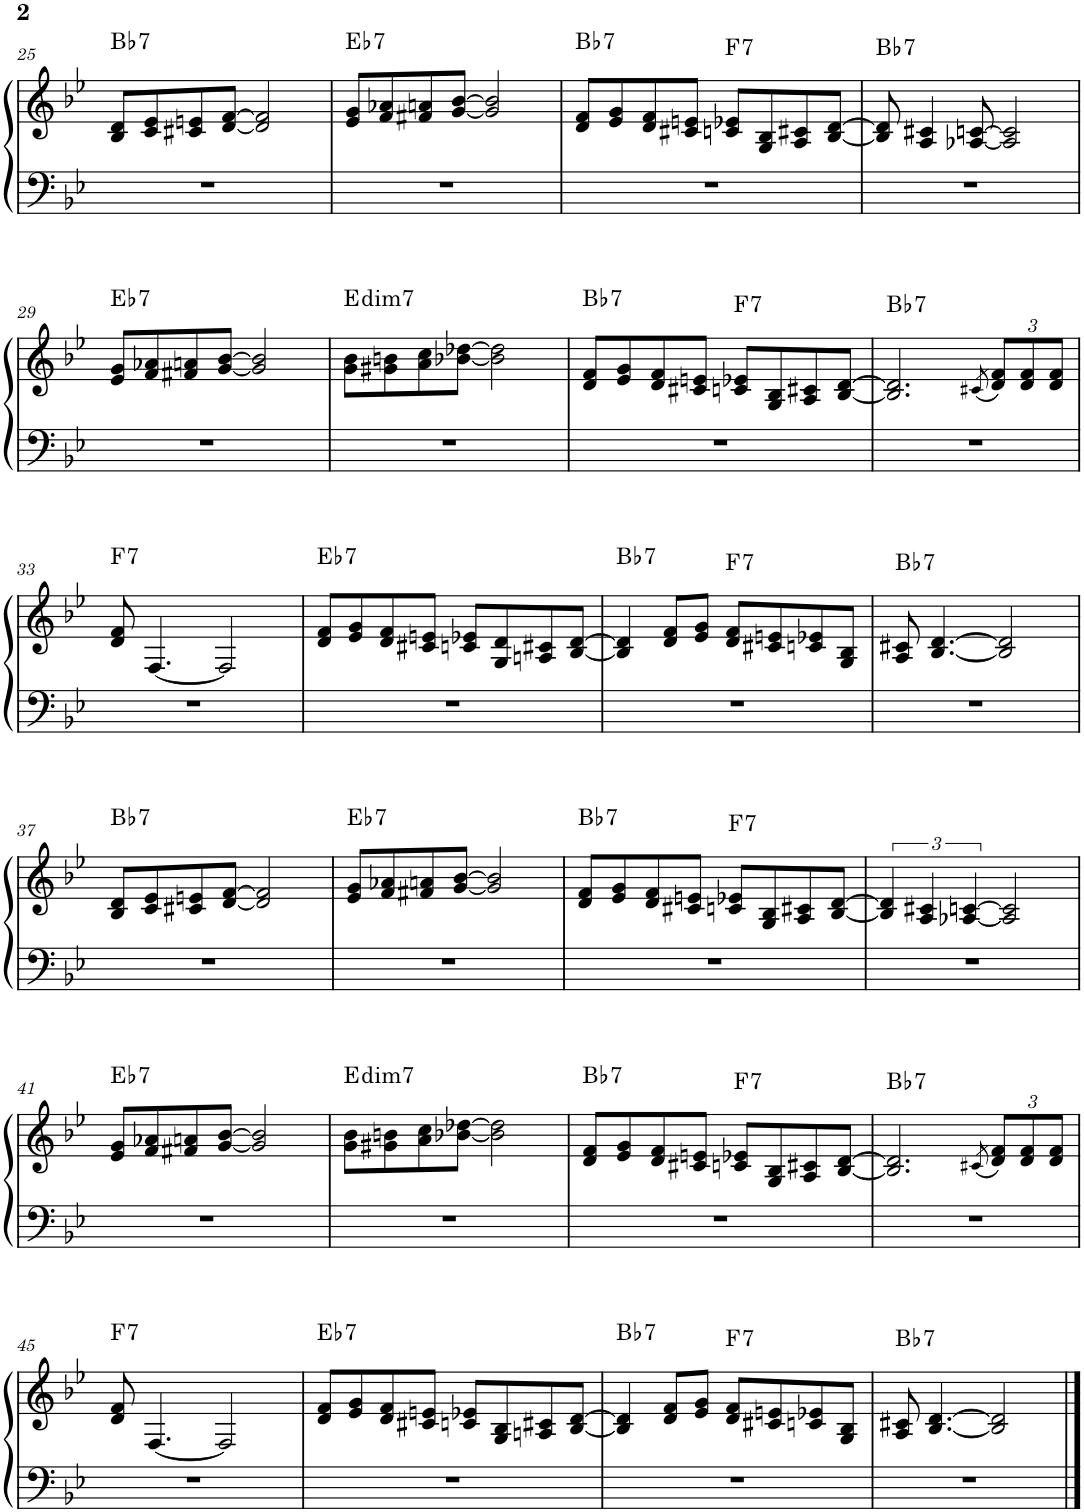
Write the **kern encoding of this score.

**kern	**kern	**harte
*part1	*part1	*part1
*staff2	*staff1	*
*I"Piano	*	*
*I'Pno.	*	*
!!LO:PB:g=z
*clefF4	*clefG2	*
*k[b-e-]	*k[b-e-]	*
*M4/4	*M4/4	*
=25	=25	=25
!	!	!LO:H:kt=7
1r	8B-/ 8d/L	Bb:7
.	8c/ 8e-/	.
.	8c#X/ 8en/	.
.	[8d/ [8f/J	.
.	2d/] 2f/]	.
=26	=26	=26
!	!	!LO:H:kt=7
1r	8e-/ 8g/L	Eb:7
.	8f/ 8a-X/	.
.	8f#X/ 8an/	.
.	[8g/ [8b-/J	.
.	2g/] 2b-/]	.
=27	=27	=27
!	!	!LO:H:kt=7
1r	8d/ 8f/L	Bb:7
.	8e-/ 8g/	.
.	8d/ 8f/	.
.	8c#X/ 8en/J	.
!	!	!LO:H:kt=7
.	8cn/ 8e-X/L	F:7
.	8G/ 8B-/	.
.	8A/ 8c#X/	.
.	[8B-/ [8d/J	.
=28	=28	=28
!	!	!LO:H:kt=7
1r	8B-/] 8d/]	Bb:7
.	4A/ 4c#X/	.
.	[8A-X/ [8cn/	.
.	2A-/] 2c/]	.
!!LO:LB:g=z
=29	=29	=29
!	!	!LO:H:kt=7
1r	8e-/ 8g/L	Eb:7
.	8f/ 8a-X/	.
.	8f#X/ 8an/	.
.	[8g/ [8b-/J	.
.	2g/] 2b-/]	.
=30	=30	=30
!	!	!LO:H:kt=dim7
1r	8g\ 8b-\L	E:dim7
.	8g#X\ 8bn\	.
.	8a\ 8cc\	.
.	[8b-X\ [8dd-X\J	.
.	2b-\] 2dd-\]	.
=31	=31	=31
!	!	!LO:H:kt=7
1r	8d/ 8f/L	Bb:7
.	8e-/ 8g/	.
.	8d/ 8f/	.
.	8c#X/ 8en/J	.
!	!	!LO:H:kt=7
.	8cn/ 8e-X/L	F:7
.	8G/ 8B-/	.
.	8A/ 8c#X/	.
.	[8B-/ [8d/J	.
=32	=32	=32
!	!	!LO:H:kt=7
1r	2.B-/] 2.d/]	Bb:7
.	(8qc#X/	.
*	*Xbrackettup	*
.	12d/ 12f/L)	.
.	12d/ 12f/	.
.	12d/ 12f/J	.
!!LO:LB:g=z
=33	=33	=33
!	!	!LO:H:kt=7
1r	8d/ 8f/	F:7
.	[4.F/	.
.	2F/]	.
=34	=34	=34
!	!	!LO:H:kt=7
1r	8d/ 8f/L	Eb:7
.	8e-/ 8g/	.
.	8d/ 8f/	.
.	8c#X/ 8en/J	.
.	8cn/ 8e-X/L	.
.	8G/ 8d/	.
.	8An/ 8c#X/	.
.	[8B-/ [8d/J	.
=35	=35	=35
!	!	!LO:H:kt=7
1r	4B-/] 4d/]	Bb:7
.	8d/ 8f/L	.
.	8e-/ 8g/J	.
!	!	!LO:H:kt=7
.	8d/ 8f/L	F:7
.	8c#X/ 8en/	.
.	8cn/ 8e-X/	.
.	8G/ 8B-/J	.
=36	=36	=36
!	!	!LO:H:kt=7
1r	8A/ 8c#X/	Bb:7
.	[4.B-/ [4.d/	.
.	2B-/] 2d/]	.
!!LO:LB:g=z
=37	=37	=37
!	!	!LO:H:kt=7
1r	8B-/ 8d/L	Bb:7
.	8c/ 8e-/	.
.	8c#X/ 8en/	.
.	[8d/ [8f/J	.
.	2d/] 2f/]	.
=38	=38	=38
!	!	!LO:H:kt=7
1r	8e-/ 8g/L	Eb:7
.	8f/ 8a-X/	.
.	8f#X/ 8an/	.
.	[8g/ [8b-/J	.
.	2g/] 2b-/]	.
=39	=39	=39
!	!	!LO:H:kt=7
1r	8d/ 8f/L	Bb:7
.	8e-/ 8g/	.
.	8d/ 8f/	.
.	8c#X/ 8en/J	.
!	!	!LO:H:kt=7
.	8cn/ 8e-X/L	F:7
.	8G/ 8B-/	.
.	8A/ 8c#X/	.
.	[8B-/ [8d/J	.
=40	=40	=40
*	*brackettup	*
1r	6B-/] 6d/]	.
.	6A/ 6c#X/	.
.	[6A-X/ [6cn/	.
.	2A-/] 2c/]	.
!!LO:LB:g=z
=41	=41	=41
!	!	!LO:H:kt=7
1r	8e-/ 8g/L	Eb:7
.	8f/ 8a-X/	.
.	8f#X/ 8an/	.
.	[8g/ [8b-/J	.
.	2g/] 2b-/]	.
=42	=42	=42
!	!	!LO:H:kt=dim7
1r	8g\ 8b-\L	E:dim7
.	8g#X\ 8bn\	.
.	8a\ 8cc\	.
.	[8b-X\ [8dd-X\J	.
.	2b-\] 2dd-\]	.
=43	=43	=43
!	!	!LO:H:kt=7
1r	8d/ 8f/L	Bb:7
.	8e-/ 8g/	.
.	8d/ 8f/	.
.	8c#X/ 8en/J	.
!	!	!LO:H:kt=7
.	8cn/ 8e-X/L	F:7
.	8G/ 8B-/	.
.	8A/ 8c#X/	.
.	[8B-/ [8d/J	.
=44	=44	=44
!	!	!LO:H:kt=7
1r	2.B-/] 2.d/]	Bb:7
.	(8qc#X/	.
*	*Xbrackettup	*
.	12d/ 12f/L)	.
.	12d/ 12f/	.
.	12d/ 12f/J	.
!!LO:LB:g=z
=45	=45	=45
!	!	!LO:H:kt=7
1r	8d/ 8f/	F:7
.	[4.F/	.
.	2F/]	.
=46	=46	=46
!	!	!LO:H:kt=7
1r	8d/ 8f/L	Eb:7
.	8e-/ 8g/	.
.	8d/ 8f/	.
.	8c#X/ 8en/J	.
.	8cn/ 8e-X/L	.
.	8G/ 8B-/	.
.	8An/ 8c#X/	.
.	[8B-/ [8d/J	.
=47	=47	=47
!	!	!LO:H:kt=7
1r	4B-/] 4d/]	Bb:7
.	8d/ 8f/L	.
.	8e-/ 8g/J	.
!	!	!LO:H:kt=7
.	8d/ 8f/L	F:7
.	8c#X/ 8en/	.
.	8cn/ 8e-X/	.
.	8G/ 8B-/J	.
=48	=48	=48
!	!	!LO:H:kt=7
1r	8A/ 8c#X/	Bb:7
.	[4.B-/ [4.d/	.
.	2B-/] 2d/]	.
==	==	==
*-	*-	*-
